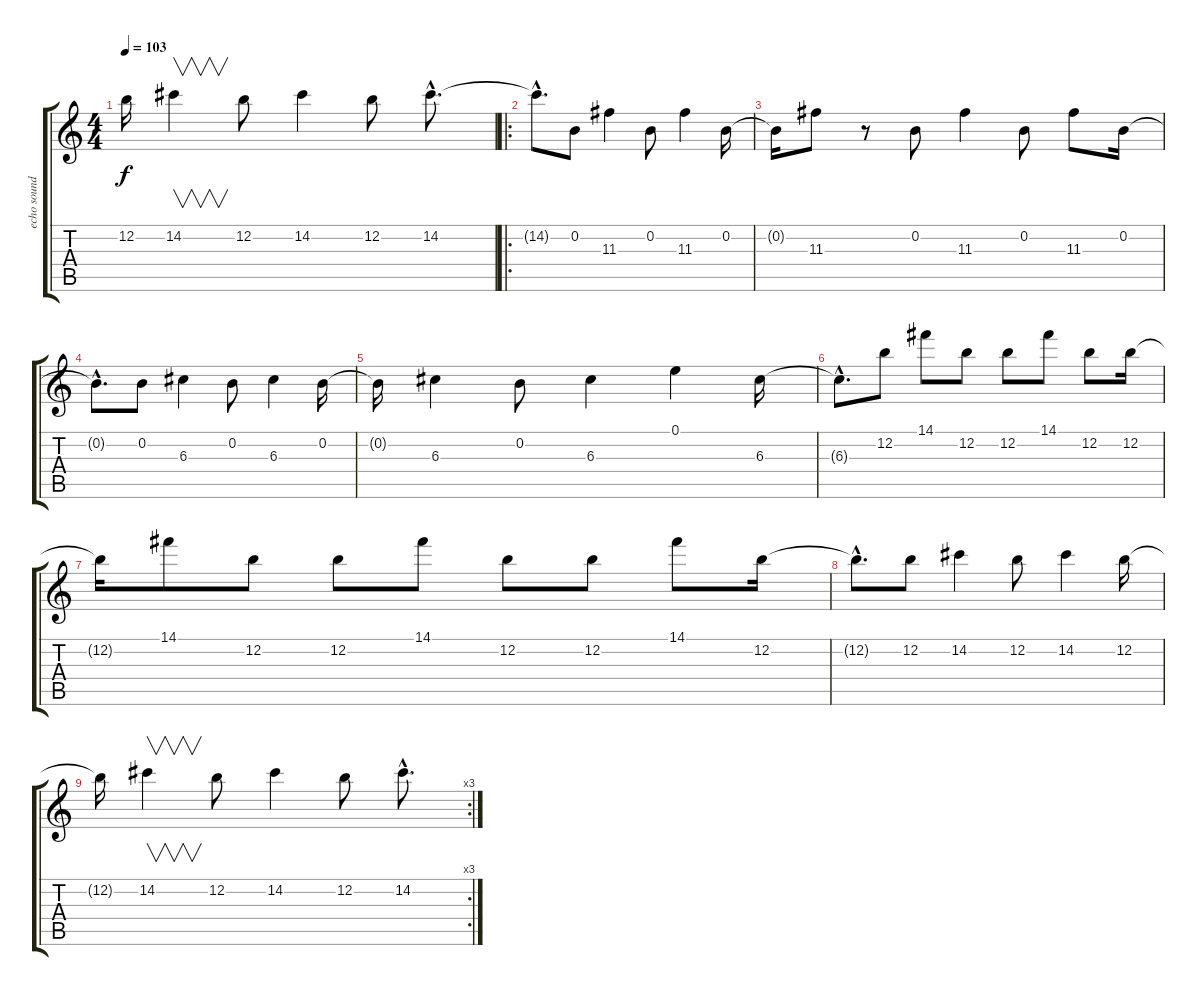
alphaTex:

\track ("echo sounds like" "echo sound") {instrument overdrivenguitar}
\staff {score tabs}
\tuning (E4 B3 G3 D3 A2 E2) {hide}
\ts (4 4)
\tempo 103
\clef g2
\ks c
12.2{t}.16{dy f} 14.2.4{v} 12.2.8 14.2.4 12.2.8 14.2{hac}.8{d} |
\ro
14.2{hac t}.8{d} 0.2.8 11.3.4 0.2.8 11.3.4 0.2.16 |
0.2{t}.16 11.3.8 r.8 0.2.8 11.3.4 0.2.8 11.3.8 0.2.16 |
0.2{hac t}.8{d} 0.2.8 6.3.4 0.2.8 6.3.4 0.2.16 |
0.2{t}.16 6.3.4 0.2.8 6.3.4 0.1.4 6.3.16 |
6.3{hac t}.8{d} 12.2.8 14.1.8 12.2.8 12.2.8 14.1.8 12.2.8 12.2.16 |
12.2{t}.16 14.1.8 12.2.8 12.2.8 14.1.8 12.2.8 12.2.8 14.1.8 12.2.16 |
12.2{hac t}.8{d} 12.2.8 14.2.4 12.2.8 14.2.4 12.2.16 |
\rc 3
12.2{t}.16 14.2.4{v} 12.2.8 14.2.4 12.2.8 14.2{hac}.8{d}
